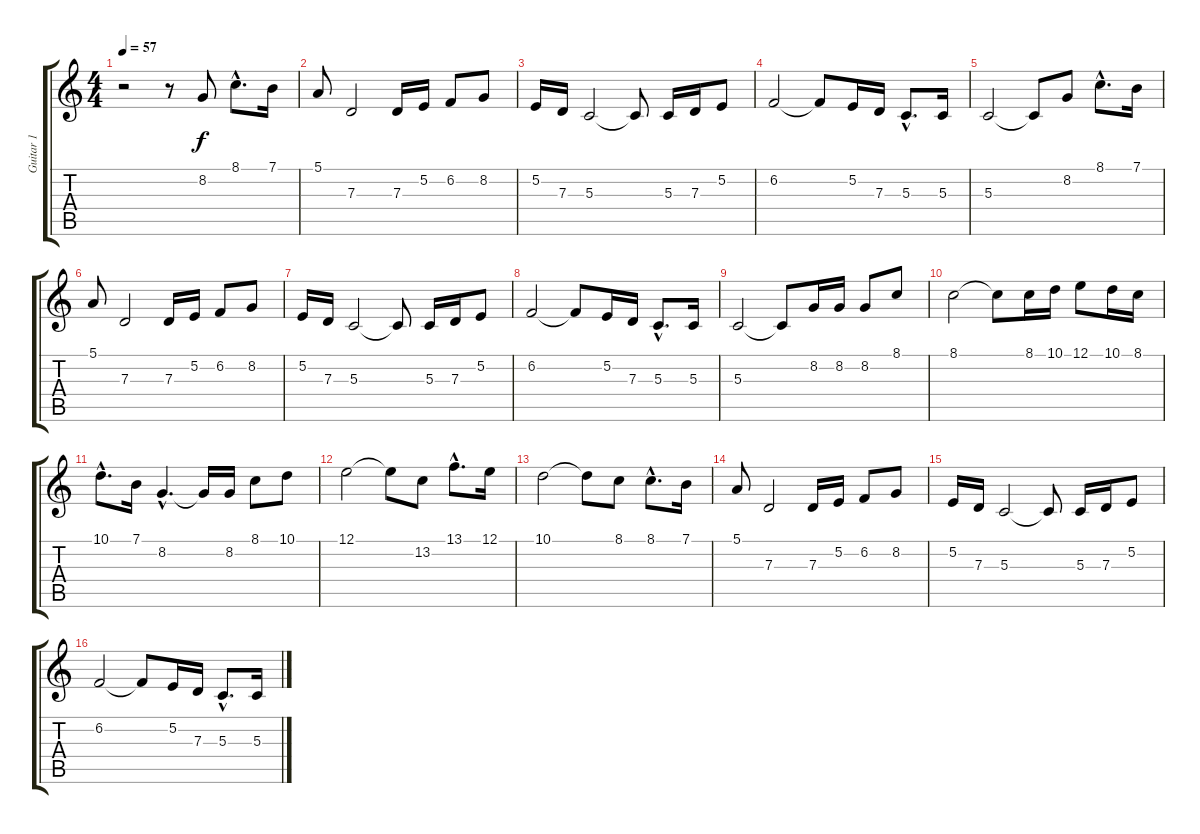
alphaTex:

\track ("Guitar 1" "Guitar 1") {instrument fiddle}
\staff {score tabs}
\tuning (E4 B3 G3 D3 A2 E2) {hide}
\ts (4 4)
\tempo 57
\clef g2
\ks c
r.2{dy f instrument fiddle} r.8 8.2.8 8.1{hac}.8{d} 7.1.16 |
5.1.8 7.3.2 7.3.16 5.2.16 6.2.8 8.2.8 |
5.2.16 7.3.16 5.3.2 5.3{t}.8 5.3.16 7.3.16 5.2.8 |
6.2.2 6.2{t}.8 5.2.16 7.3.16 5.3{hac}.8{d} 5.3.16 |
5.3.2 5.3{t}.8 8.2.8 8.1{hac}.8{d} 7.1.16 |
5.1.8 7.3.2 7.3.16 5.2.16 6.2.8 8.2.8 |
5.2.16 7.3.16 5.3.2 5.3{t}.8 5.3.16 7.3.16 5.2.8 |
6.2.2 6.2{t}.8 5.2.16 7.3.16 5.3{hac}.8{d} 5.3.16 |
5.3.2 5.3{t}.8 8.2.16 8.2.16 8.2.8 8.1.8 |
8.1.2 8.1{t}.8 8.1.16 10.1.16 12.1.8 10.1.16 8.1.16 |
10.1{hac}.8{d} 7.1.16 8.2{hac}.4{d} 8.2{t}.16 8.2.16 8.1.8 10.1.8 |
12.1.2 12.1{t}.8 13.2.8 13.1{hac}.8{d} 12.1.16 |
10.1.2 10.1{t}.8 8.1.8 8.1{hac}.8{d} 7.1.16 |
5.1.8 7.3.2 7.3.16 5.2.16 6.2.8 8.2.8 |
5.2.16 7.3.16 5.3.2 5.3{t}.8 5.3.16 7.3.16 5.2.8 |
6.2.2 6.2{t}.8 5.2.16 7.3.16 5.3{hac}.8{d} 5.3.16
